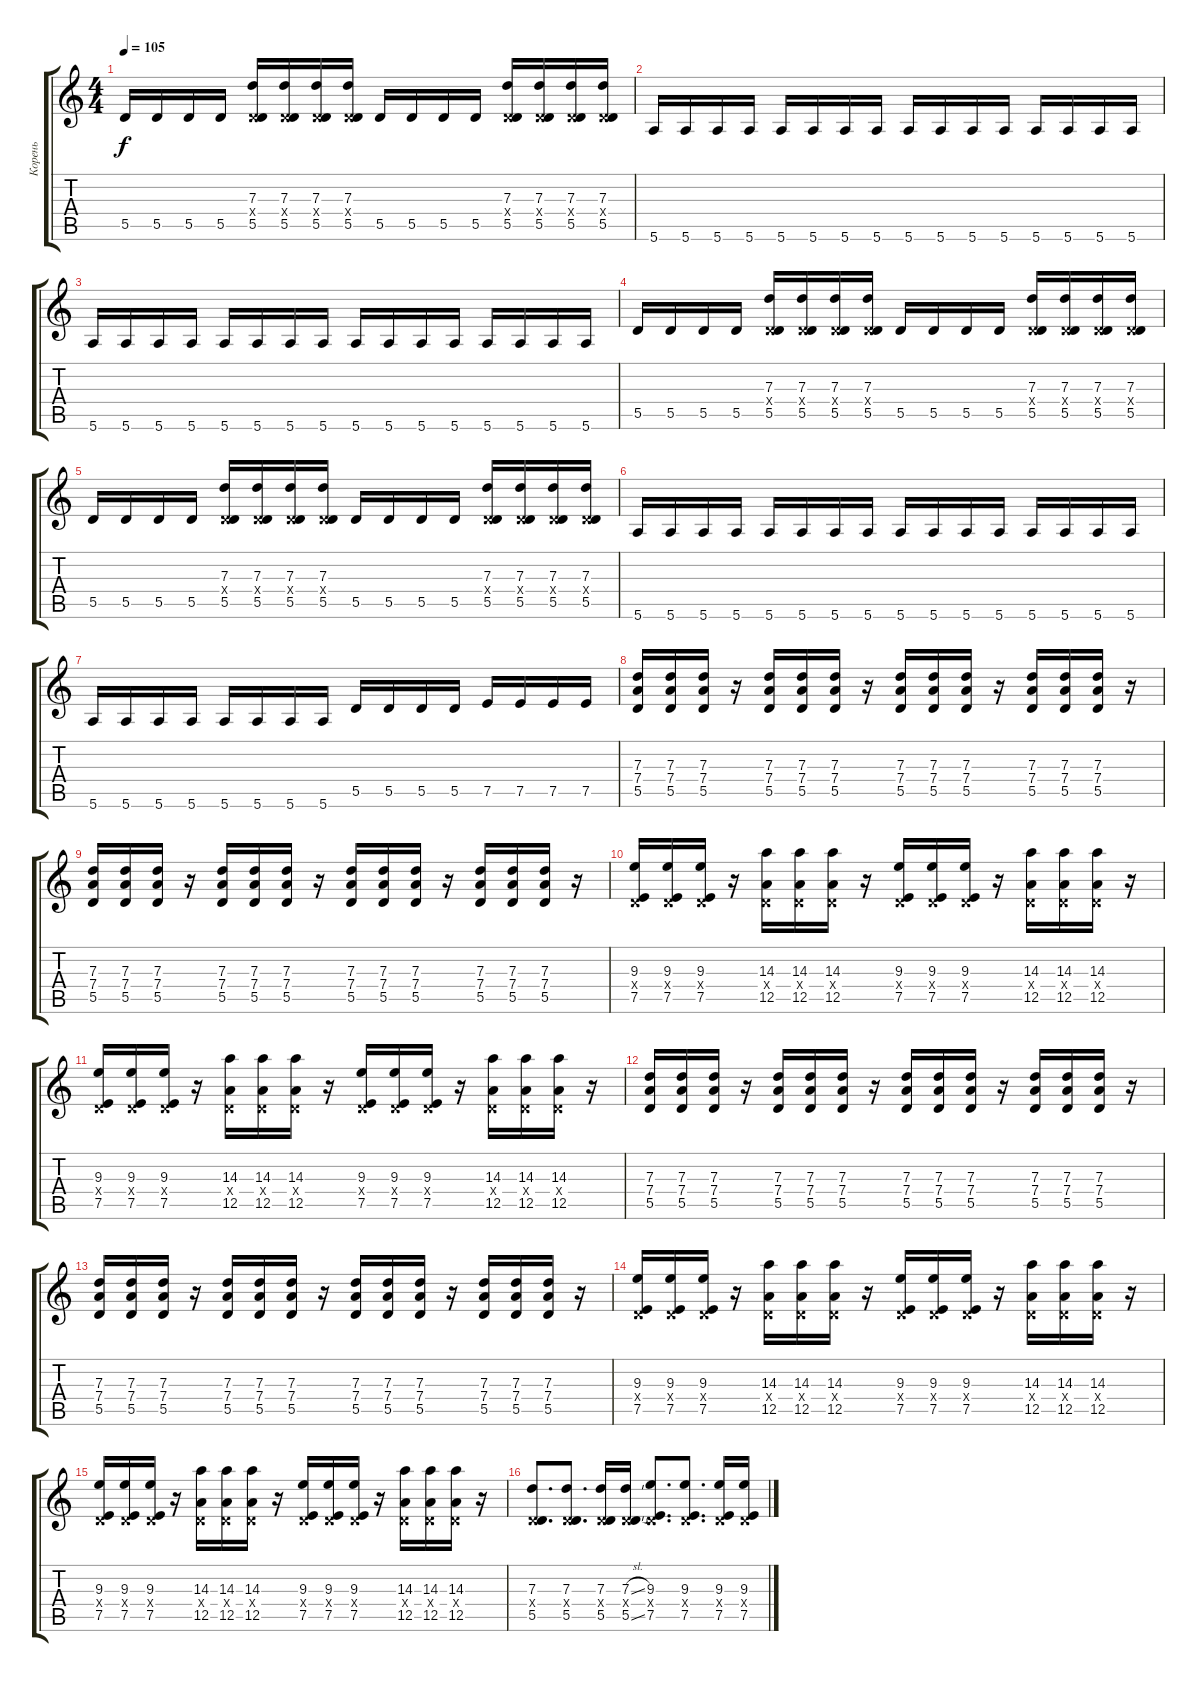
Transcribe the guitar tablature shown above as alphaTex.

\track ("Корень" "Корень") {instrument distortionguitar}
\staff {score tabs}
\tuning (E4 B3 G3 D3 A2 E2) {hide}
\ts (4 4)
\tempo 105
\clef g2
\ks c
5.5.16{dy f} 5.5.16 5.5.16 5.5.16 (7.3 0.4{x} 5.5).16 (7.3 0.4{x} 5.5).16 (7.3 0.4{x} 5.5).16 (7.3 0.4{x} 5.5).16 5.5.16 5.5.16 5.5.16 5.5.16 (7.3 0.4{x} 5.5).16 (7.3 0.4{x} 5.5).16 (7.3 0.4{x} 5.5).16 (7.3 0.4{x} 5.5).16 |
5.6.16 5.6.16 5.6.16 5.6.16 5.6.16 5.6.16 5.6.16 5.6.16 5.6.16 5.6.16 5.6.16 5.6.16 5.6.16 5.6.16 5.6.16 5.6.16 |
5.6.16 5.6.16 5.6.16 5.6.16 5.6.16 5.6.16 5.6.16 5.6.16 5.6.16 5.6.16 5.6.16 5.6.16 5.6.16 5.6.16 5.6.16 5.6.16 |
5.5.16 5.5.16 5.5.16 5.5.16 (7.3 0.4{x} 5.5).16 (7.3 0.4{x} 5.5).16 (7.3 0.4{x} 5.5).16 (7.3 0.4{x} 5.5).16 5.5.16 5.5.16 5.5.16 5.5.16 (7.3 0.4{x} 5.5).16 (7.3 0.4{x} 5.5).16 (7.3 0.4{x} 5.5).16 (7.3 0.4{x} 5.5).16 |
5.5.16 5.5.16 5.5.16 5.5.16 (7.3 0.4{x} 5.5).16 (7.3 0.4{x} 5.5).16 (7.3 0.4{x} 5.5).16 (7.3 0.4{x} 5.5).16 5.5.16 5.5.16 5.5.16 5.5.16 (7.3 0.4{x} 5.5).16 (7.3 0.4{x} 5.5).16 (7.3 0.4{x} 5.5).16 (7.3 0.4{x} 5.5).16 |
5.6.16 5.6.16 5.6.16 5.6.16 5.6.16 5.6.16 5.6.16 5.6.16 5.6.16 5.6.16 5.6.16 5.6.16 5.6.16 5.6.16 5.6.16 5.6.16 |
5.6.16 5.6.16 5.6.16 5.6.16 5.6.16 5.6.16 5.6.16 5.6.16 5.5.16 5.5.16 5.5.16 5.5.16 7.5.16 7.5.16 7.5.16 7.5.16 |
(7.3 7.4 5.5).16 (7.3 7.4 5.5).16 (7.3 7.4 5.5).16 r.16 (7.3 7.4 5.5).16 (7.3 7.4 5.5).16 (7.3 7.4 5.5).16 r.16 (7.3 7.4 5.5).16 (7.3 7.4 5.5).16 (7.3 7.4 5.5).16 r.16 (7.3 7.4 5.5).16 (7.3 7.4 5.5).16 (7.3 7.4 5.5).16 r.16 |
(7.3 7.4 5.5).16 (7.3 7.4 5.5).16 (7.3 7.4 5.5).16 r.16 (7.3 7.4 5.5).16 (7.3 7.4 5.5).16 (7.3 7.4 5.5).16 r.16 (7.3 7.4 5.5).16 (7.3 7.4 5.5).16 (7.3 7.4 5.5).16 r.16 (7.3 7.4 5.5).16 (7.3 7.4 5.5).16 (7.3 7.4 5.5).16 r.16 |
(9.3 0.4{x} 7.5).16 (9.3 0.4{x} 7.5).16 (9.3 0.4{x} 7.5).16 r.16 (14.3 0.4{x} 12.5).16 (14.3 0.4{x} 12.5).16 (14.3 0.4{x} 12.5).16 r.16 (9.3 0.4{x} 7.5).16 (9.3 0.4{x} 7.5).16 (9.3 0.4{x} 7.5).16 r.16 (14.3 0.4{x} 12.5).16 (14.3 0.4{x} 12.5).16 (14.3 0.4{x} 12.5).16 r.16 |
(9.3 0.4{x} 7.5).16 (9.3 0.4{x} 7.5).16 (9.3 0.4{x} 7.5).16 r.16 (14.3 0.4{x} 12.5).16 (14.3 0.4{x} 12.5).16 (14.3 0.4{x} 12.5).16 r.16 (9.3 0.4{x} 7.5).16 (9.3 0.4{x} 7.5).16 (9.3 0.4{x} 7.5).16 r.16 (14.3 0.4{x} 12.5).16 (14.3 0.4{x} 12.5).16 (14.3 0.4{x} 12.5).16 r.16 |
(7.3 7.4 5.5).16 (7.3 7.4 5.5).16 (7.3 7.4 5.5).16 r.16 (7.3 7.4 5.5).16 (7.3 7.4 5.5).16 (7.3 7.4 5.5).16 r.16 (7.3 7.4 5.5).16 (7.3 7.4 5.5).16 (7.3 7.4 5.5).16 r.16 (7.3 7.4 5.5).16 (7.3 7.4 5.5).16 (7.3 7.4 5.5).16 r.16 |
(7.3 7.4 5.5).16 (7.3 7.4 5.5).16 (7.3 7.4 5.5).16 r.16 (7.3 7.4 5.5).16 (7.3 7.4 5.5).16 (7.3 7.4 5.5).16 r.16 (7.3 7.4 5.5).16 (7.3 7.4 5.5).16 (7.3 7.4 5.5).16 r.16 (7.3 7.4 5.5).16 (7.3 7.4 5.5).16 (7.3 7.4 5.5).16 r.16 |
(9.3 0.4{x} 7.5).16 (9.3 0.4{x} 7.5).16 (9.3 0.4{x} 7.5).16 r.16 (14.3 0.4{x} 12.5).16 (14.3 0.4{x} 12.5).16 (14.3 0.4{x} 12.5).16 r.16 (9.3 0.4{x} 7.5).16 (9.3 0.4{x} 7.5).16 (9.3 0.4{x} 7.5).16 r.16 (14.3 0.4{x} 12.5).16 (14.3 0.4{x} 12.5).16 (14.3 0.4{x} 12.5).16 r.16 |
(9.3 0.4{x} 7.5).16 (9.3 0.4{x} 7.5).16 (9.3 0.4{x} 7.5).16 r.16 (14.3 0.4{x} 12.5).16 (14.3 0.4{x} 12.5).16 (14.3 0.4{x} 12.5).16 r.16 (9.3 0.4{x} 7.5).16 (9.3 0.4{x} 7.5).16 (9.3 0.4{x} 7.5).16 r.16 (14.3 0.4{x} 12.5).16 (14.3 0.4{x} 12.5).16 (14.3 0.4{x} 12.5).16 r.16 |
(7.3 0.4{x} 5.5).8{d} (7.3 0.4{x} 5.5).8{d} (7.3 0.4{x} 5.5).16 (7.3{sl} 0.4{x} 5.5{sl}).16 (9.3 0.4{x} 7.5).8{d} (9.3 0.4{x} 7.5).8{d} (9.3 0.4{x} 7.5).16 (9.3{sl} 0.4{x} 7.5{sl}).16
